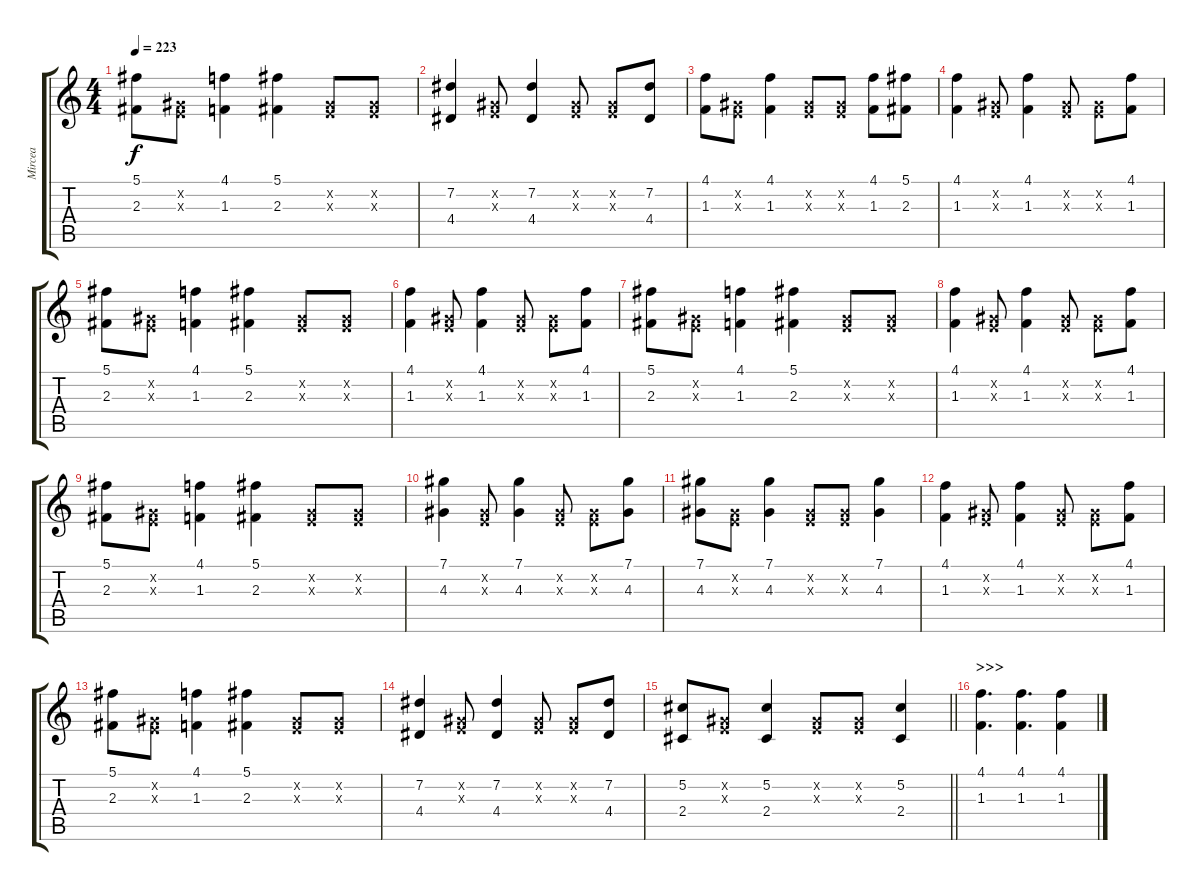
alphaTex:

\track ("Mircea" "Mircea") {instrument distortionguitar}
\staff {score tabs}
\tuning (Db4 Ab3 E3 B2 Gb2 B1) {hide}
\ts (4 4)
\tempo 223
\clef g2
\ks c
(5.1 2.3).8{dy f} (0.2{x} 0.3{x}).8 (4.1 1.3).4 (5.1 2.3).4 (0.2{x} 0.3{x}).8 (0.2{x} 0.3{x}).8 |
(7.2 4.4).4 (0.2{x} 0.3{x}).8 (7.2 4.4).4 (0.2{x} 0.3{x}).8 (0.2{x} 0.3{x}).8 (7.2 4.4).8 |
(4.1 1.3).8 (0.2{x} 0.3{x}).8 (4.1 1.3).4 (0.2{x} 0.3{x}).8 (0.2{x} 0.3{x}).8 (4.1 1.3).8 (5.1 2.3).8 |
(4.1 1.3).4{balance 8} (0.2{x} 0.3{x}).8 (4.1 1.3).4 (0.2{x} 0.3{x}).8 (0.2{x} 0.3{x}).8 (4.1 1.3).8 |
(5.1 2.3).8 (0.2{x} 0.3{x}).8 (4.1 1.3).4 (5.1 2.3).4 (0.2{x} 0.3{x}).8 (0.2{x} 0.3{x}).8 |
(4.1 1.3).4 (0.2{x} 0.3{x}).8 (4.1 1.3).4 (0.2{x} 0.3{x}).8 (0.2{x} 0.3{x}).8 (4.1 1.3).8 |
(5.1 2.3).8 (0.2{x} 0.3{x}).8 (4.1 1.3).4 (5.1 2.3).4 (0.2{x} 0.3{x}).8 (0.2{x} 0.3{x}).8 |
(4.1 1.3).4 (0.2{x} 0.3{x}).8 (4.1 1.3).4 (0.2{x} 0.3{x}).8 (0.2{x} 0.3{x}).8 (4.1 1.3).8 |
(5.1 2.3).8 (0.2{x} 0.3{x}).8 (4.1 1.3).4 (5.1 2.3).4 (0.2{x} 0.3{x}).8 (0.2{x} 0.3{x}).8 |
(7.1 4.3).4 (0.2{x} 0.3{x}).8 (7.1 4.3).4 (0.2{x} 0.3{x}).8 (0.2{x} 0.3{x}).8 (7.1 4.3).8 |
(7.1 4.3).8 (0.2{x} 0.3{x}).8 (7.1 4.3).4 (0.2{x} 0.3{x}).8 (0.2{x} 0.3{x}).8 (7.1 4.3).4 |
(4.1 1.3).4 (0.2{x} 0.3{x}).8 (4.1 1.3).4 (0.2{x} 0.3{x}).8 (0.2{x} 0.3{x}).8 (4.1 1.3).8 |
(5.1 2.3).8 (0.2{x} 0.3{x}).8 (4.1 1.3).4 (5.1 2.3).4 (0.2{x} 0.3{x}).8 (0.2{x} 0.3{x}).8 |
(7.2 4.4).4 (0.2{x} 0.3{x}).8 (7.2 4.4).4 (0.2{x} 0.3{x}).8 (0.2{x} 0.3{x}).8 (7.2 4.4).8 |
\barLineRight lightlight
(5.2 2.4).8 (0.2{x} 0.3{x}).8 (5.2 2.4).4 (0.2{x} 0.3{x}).8 (0.2{x} 0.3{x}).8 (5.2 2.4).4 |
\section ("" ">>>")
(4.1 1.3).4{d balance 8} (4.1 1.3).4{d} (4.1 1.3).4
